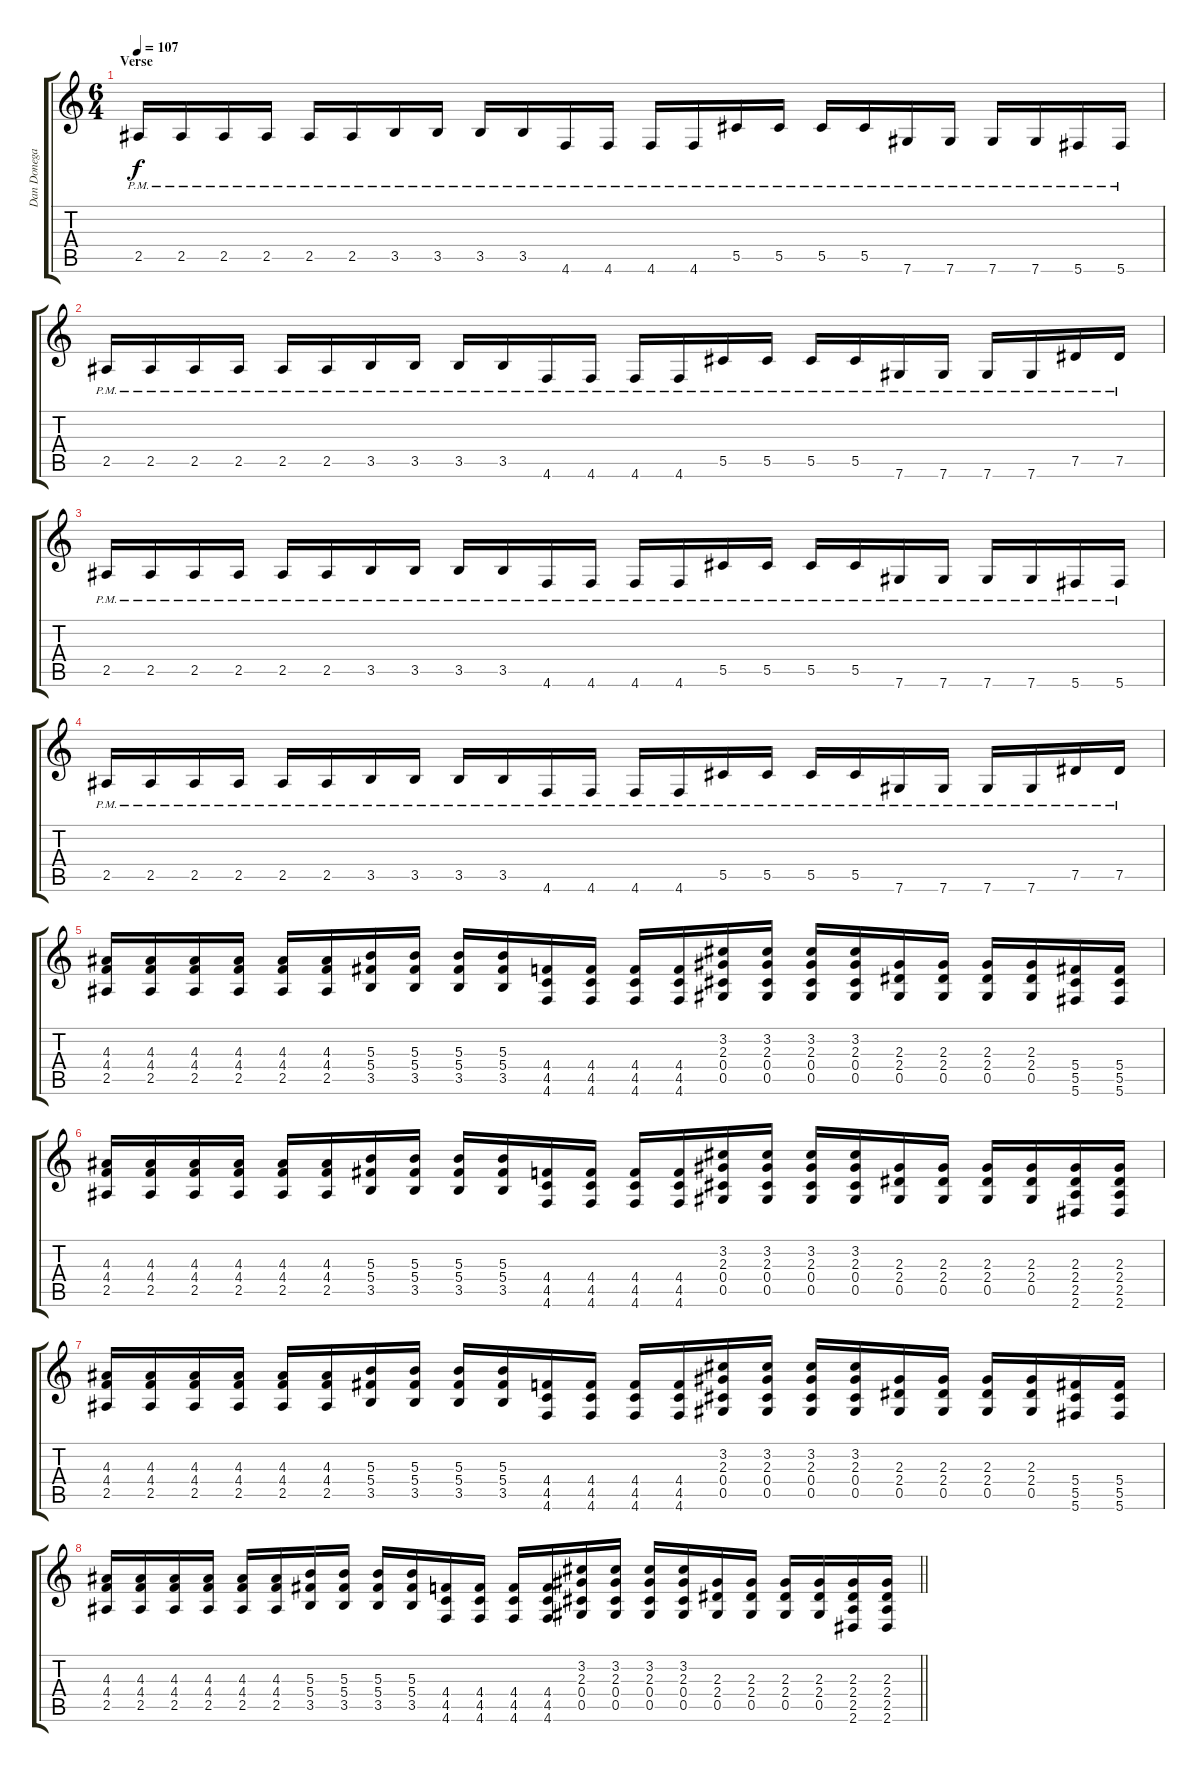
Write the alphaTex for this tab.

\track ("Dan Donegan" "Dan Donega") {instrument distortionguitar}
\staff {score tabs}
\tuning (Eb4 Bb3 Gb3 Db3 Ab2 Db2) {hide}
\ts (6 4)
\section ("" "Verse")
\tempo 107
\clef g2
\ks c
2.5{pm}.16{dy f volume 3 instrument distortionguitar} 2.5{pm}.16 2.5{pm}.16 2.5{pm}.16 2.5{pm}.16 2.5{pm}.16 3.5{pm}.16 3.5{pm}.16 3.5{pm}.16 3.5{pm}.16 4.6{pm}.16 4.6{pm}.16 4.6{pm}.16 4.6{pm}.16 5.5{pm}.16 5.5{pm}.16 5.5{pm}.16 5.5{pm}.16 7.6{pm}.16 7.6{pm}.16 7.6{pm}.16 7.6{pm}.16 5.6{pm}.16 5.6{pm}.16 |
2.5{pm}.16 2.5{pm}.16 2.5{pm}.16 2.5{pm}.16 2.5{pm}.16 2.5{pm}.16 3.5{pm}.16 3.5{pm}.16 3.5{pm}.16 3.5{pm}.16 4.6{pm}.16 4.6{pm}.16 4.6{pm}.16 4.6{pm}.16 5.5{pm}.16 5.5{pm}.16 5.5{pm}.16 5.5{pm}.16 7.6{pm}.16 7.6{pm}.16 7.6{pm}.16 7.6{pm}.16 7.5{pm}.16 7.5{pm}.16 |
2.5{pm}.16 2.5{pm}.16 2.5{pm}.16 2.5{pm}.16 2.5{pm}.16 2.5{pm}.16 3.5{pm}.16 3.5{pm}.16 3.5{pm}.16 3.5{pm}.16 4.6{pm}.16 4.6{pm}.16 4.6{pm}.16 4.6{pm}.16 5.5{pm}.16 5.5{pm}.16 5.5{pm}.16 5.5{pm}.16 7.6{pm}.16 7.6{pm}.16 7.6{pm}.16 7.6{pm}.16 5.6{pm}.16 5.6{pm}.16 |
2.5{pm}.16 2.5{pm}.16 2.5{pm}.16 2.5{pm}.16 2.5{pm}.16 2.5{pm}.16 3.5{pm}.16 3.5{pm}.16 3.5{pm}.16 3.5{pm}.16 4.6{pm}.16 4.6{pm}.16 4.6{pm}.16 4.6{pm}.16 5.5{pm}.16 5.5{pm}.16 5.5{pm}.16 5.5{pm}.16 7.6{pm}.16 7.6{pm}.16 7.6{pm}.16 7.6{pm}.16 7.5{pm}.16 7.5{pm}.16 |
(4.3 4.4 2.5).16{volume 13 instrument distortionguitar} (4.3 4.4 2.5).16 (4.3 4.4 2.5).16 (4.3 4.4 2.5).16 (4.3 4.4 2.5).16 (4.3 4.4 2.5).16 (5.3 5.4 3.5).16 (5.3 5.4 3.5).16 (5.3 5.4 3.5).16 (5.3 5.4 3.5).16 (4.4 4.5 4.6).16 (4.4 4.5 4.6).16 (4.4 4.5 4.6).16 (4.4 4.5 4.6).16 (3.2 2.3 0.4 0.5).16 (3.2 2.3 0.4 0.5).16 (3.2 2.3 0.4 0.5).16 (3.2 2.3 0.4 0.5).16 (2.3 2.4 0.5).16 (2.3 2.4 0.5).16 (2.3 2.4 0.5).16 (2.3 2.4 0.5).16 (5.4 5.5 5.6).16 (5.4 5.5 5.6).16 |
(4.3 4.4 2.5).16 (4.3 4.4 2.5).16 (4.3 4.4 2.5).16 (4.3 4.4 2.5).16 (4.3 4.4 2.5).16 (4.3 4.4 2.5).16 (5.3 5.4 3.5).16 (5.3 5.4 3.5).16 (5.3 5.4 3.5).16 (5.3 5.4 3.5).16 (4.4 4.5 4.6).16 (4.4 4.5 4.6).16 (4.4 4.5 4.6).16 (4.4 4.5 4.6).16 (3.2 2.3 0.4 0.5).16 (3.2 2.3 0.4 0.5).16 (3.2 2.3 0.4 0.5).16 (3.2 2.3 0.4 0.5).16 (2.3 2.4 0.5).16 (2.3 2.4 0.5).16 (2.3 2.4 0.5).16 (2.3 2.4 0.5).16 (2.3 2.4 2.5 2.6).16 (2.3 2.4 2.5 2.6).16 |
(4.3 4.4 2.5).16 (4.3 4.4 2.5).16 (4.3 4.4 2.5).16 (4.3 4.4 2.5).16 (4.3 4.4 2.5).16 (4.3 4.4 2.5).16 (5.3 5.4 3.5).16 (5.3 5.4 3.5).16 (5.3 5.4 3.5).16 (5.3 5.4 3.5).16 (4.4 4.5 4.6).16 (4.4 4.5 4.6).16 (4.4 4.5 4.6).16 (4.4 4.5 4.6).16 (3.2 2.3 0.4 0.5).16 (3.2 2.3 0.4 0.5).16 (3.2 2.3 0.4 0.5).16 (3.2 2.3 0.4 0.5).16 (2.3 2.4 0.5).16 (2.3 2.4 0.5).16 (2.3 2.4 0.5).16 (2.3 2.4 0.5).16 (5.4 5.5 5.6).16 (5.4 5.5 5.6).16 |
\barLineRight lightlight
(4.3 4.4 2.5).16 (4.3 4.4 2.5).16 (4.3 4.4 2.5).16 (4.3 4.4 2.5).16 (4.3 4.4 2.5).16 (4.3 4.4 2.5).16 (5.3 5.4 3.5).16 (5.3 5.4 3.5).16 (5.3 5.4 3.5).16 (5.3 5.4 3.5).16 (4.4 4.5 4.6).16 (4.4 4.5 4.6).16 (4.4 4.5 4.6).16 (4.4 4.5 4.6).16 (3.2 2.3 0.4 0.5).16 (3.2 2.3 0.4 0.5).16 (3.2 2.3 0.4 0.5).16 (3.2 2.3 0.4 0.5).16 (2.3 2.4 0.5).16 (2.3 2.4 0.5).16 (2.3 2.4 0.5).16 (2.3 2.4 0.5).16 (2.3 2.4 2.5 2.6).16 (2.3 2.4 2.5 2.6).16
